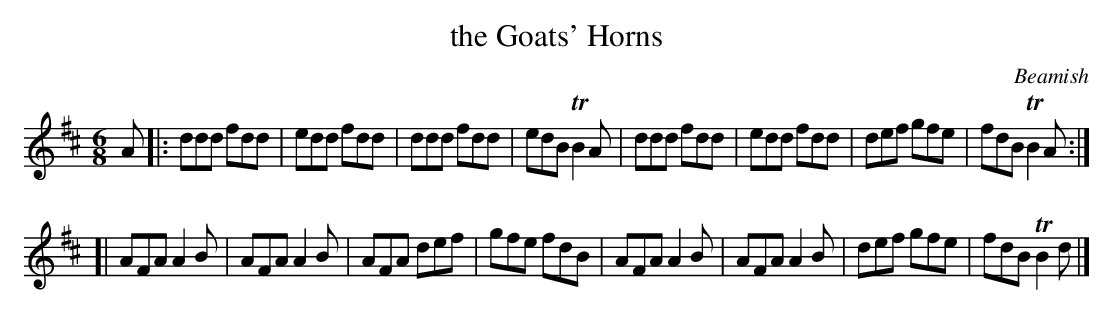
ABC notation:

X:1
T: the Goats' Horns
O: Beamish
M: 6/8
L: 1/8
K: D
A |:\
ddd fdd | edd fdd | ddd fdd | edB TB2A |\
ddd fdd | edd fdd | def gfe | fdB TB2A :|
[|\
AFA A2B | AFA A2B | AFA def | gfe  fdB |\
AFA A2B | AFA A2B | def gfe | fdB TB2d |]
